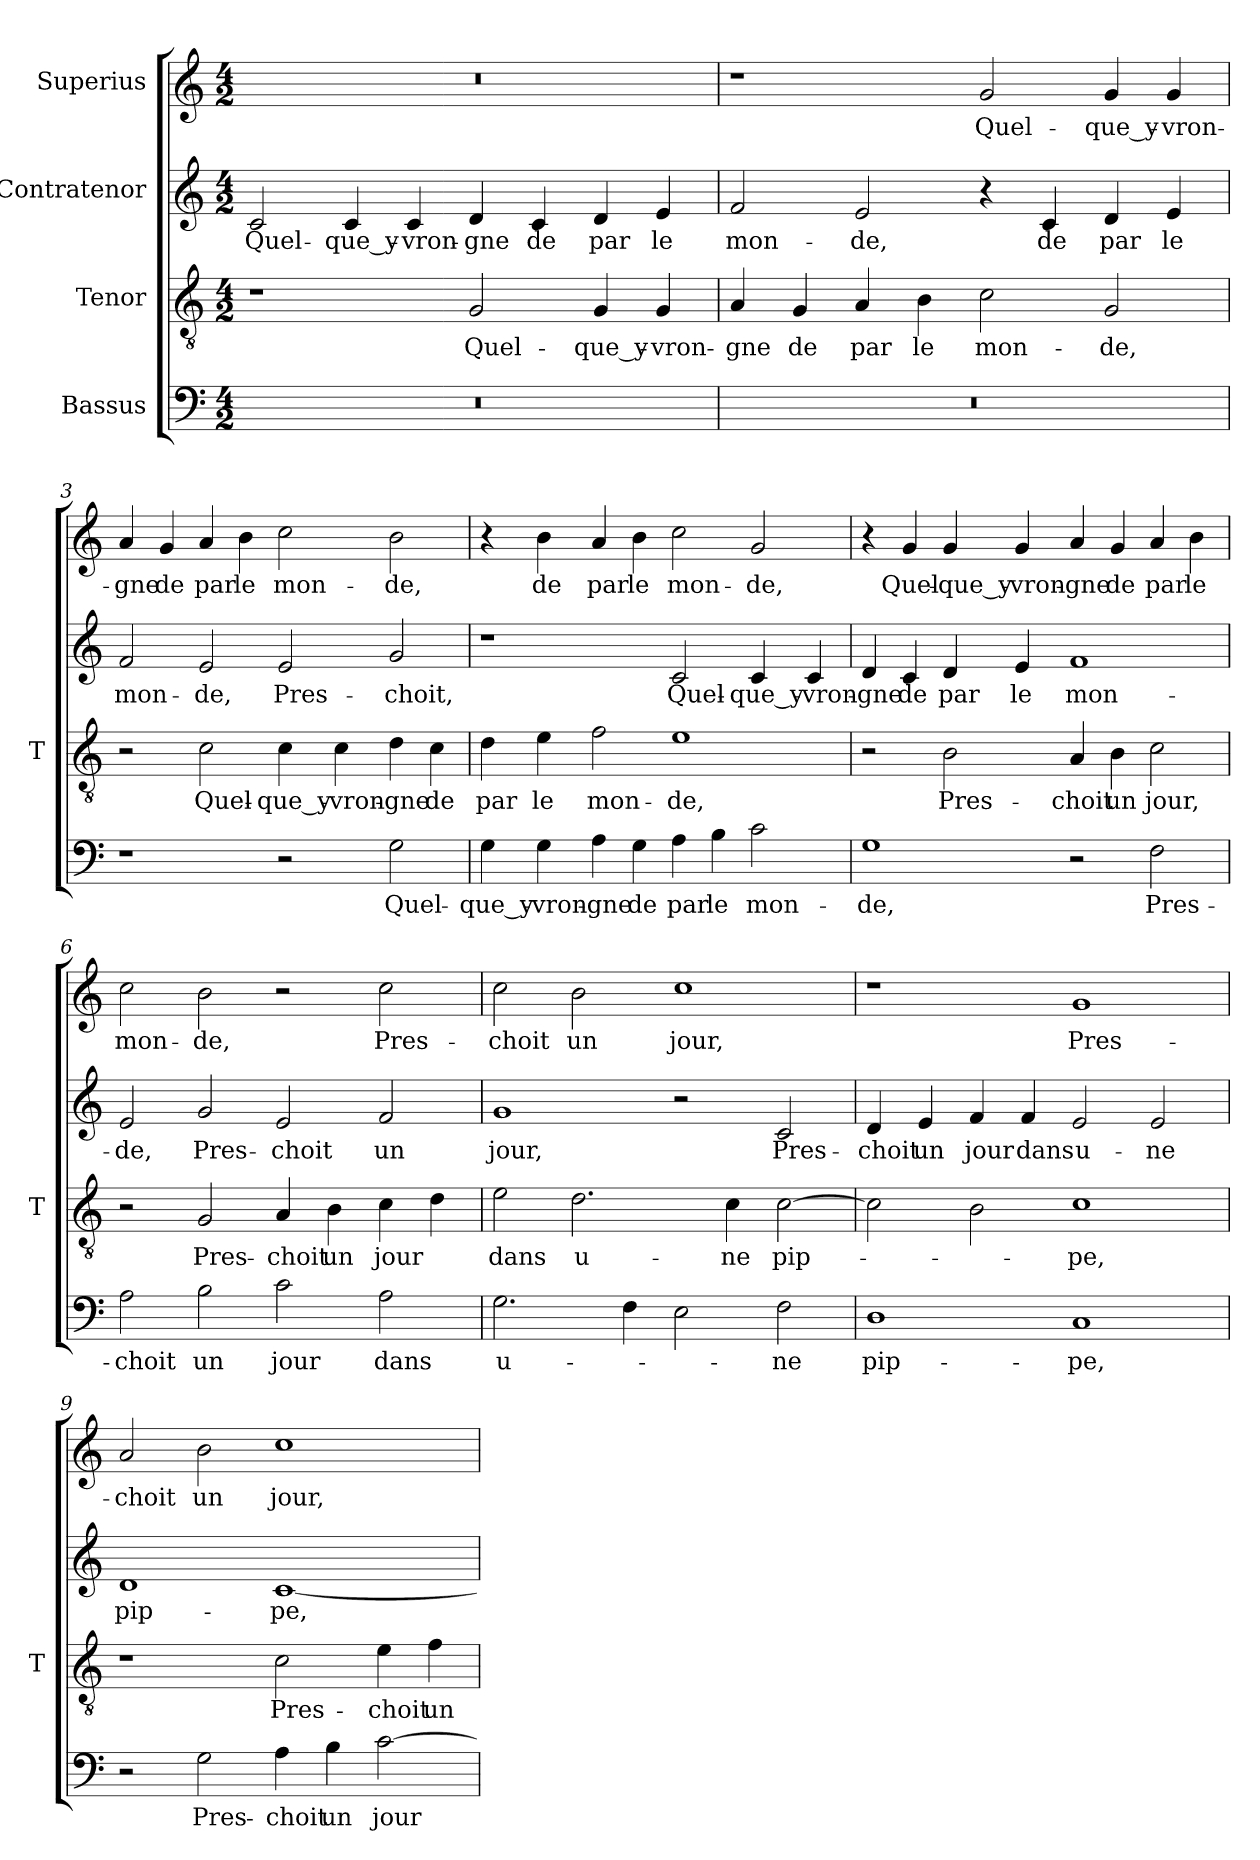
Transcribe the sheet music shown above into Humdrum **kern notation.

**kern	**text	**kern	**text	**kern	**text	**kern	**text
*part4	*part4	*part3	*part3	*part2	*part2	*part1	*part1
*staff4	*staff4	*staff3	*staff3	*staff2	*staff2	*staff1	*staff1
*I"Bassus	*	*I"Tenor	*	*I"Contratenor	*	*I"Superius	*
*	*	*I'T	*	*	*	*	*
*clefF4	*	*clefGv2	*	*clefG2	*	*clefG2	*
*k[]	*	*k[]	*	*k[]	*	*k[]	*
*M4/2	*	*M4/2	*	*M4/2	*	*M4/2	*
=1	=1	=1	=1	=1	=1	=1	=1
0r	.	1r	.	2c	Quel-	0r	.
.	.	.	.	4c	que_y-	.	.
.	.	.	.	4c	vron-	.	.
.	.	2G	Quel-	4d	-gne	.	.
.	.	.	.	4c	-de	.	.
.	.	4G	que_y-	4d	-par	.	.
.	.	4G	vron-	4e	-le	.	.
=2	=2	=2	=2	=2	=2	=2	=2
0r	.	4A	-gne	2f	mon-	1r	.
.	.	4G	-de	.	.	.	.
.	.	4A	-par	2e	-de,	.	.
.	.	4B	-le	.	.	.	.
.	.	2c	mon-	4r	.	2g	Quel-
.	.	.	.	4c	-de	.	.
.	.	2G	-de,	4d	-par	4g	que_y-
.	.	.	.	4e	-le	4g	vron-
=3	=3	=3	=3	=3	=3	=3	=3
1r	.	2r	.	2f	mon-	4a	-gne
.	.	.	.	.	.	4g	-de
.	.	2c	Quel-	2e	-de,	4a	-par
.	.	.	.	.	.	4b	-le
2r	.	4c	que_y-	2e	Pres-	2cc	mon-
.	.	4c	vron-	.	.	.	.
2G	Quel-	4d	-gne	2g	-choit,	2b	-de,
.	.	4c	-de	.	.	.	.
=4	=4	=4	=4	=4	=4	=4	=4
4G	que_y-	4d	-par	1r	.	4r	.
4G	vron-	4e	-le	.	.	4b	-de
4A	-gne	2f	mon-	.	.	4a	-par
4G	-de	.	.	.	.	4b	-le
4A	-par	1e	-de,	2c	Quel-	2cc	mon-
4B	-le	.	.	.	.	.	.
2c	mon-	.	.	4c	que_y-	2g	-de,
.	.	.	.	4c	vron-	.	.
=5	=5	=5	=5	=5	=5	=5	=5
1G	-de,	2r	.	4d	-gne	4r	.
.	.	.	.	4c	-de	4g	Quel-
.	.	2B	Pres-	4d	-par	4g	que_y-
.	.	.	.	4e	-le	4g	vron-
2r	.	4A	-choit	1f	mon-	4a	-gne
.	.	4B	-un	.	.	4g	-de
2F	Pres-	2c	-jour,	.	.	4a	-par
.	.	.	.	.	.	4b	-le
=6	=6	=6	=6	=6	=6	=6	=6
2A	-choit	2r	.	2e	-de,	2cc	mon-
2B	-un	2G	Pres-	2g	Pres-	2b	-de,
2c	-jour	4A	-choit	2e	-choit	2r	.
.	.	4B	-un	.	.	.	.
2A	-dans	4c	-jour	2f	-un	2cc	Pres-
.	.	4d	.	.	.	.	.
=7	=7	=7	=7	=7	=7	=7	=7
2.G	u-	2e	-dans	1g	-jour,	2cc	-choit
.	.	2.d	u-	.	.	2b	-un
4F	.	.	.	.	.	.	.
2E	.	.	.	2r	.	1cc	-jour,
.	.	4c	-ne	.	.	.	.
2F	-ne	[2c	pip-	2c	Pres-	.	.
=8	=8	=8	=8	=8	=8	=8	=8
1D	pip-	2c]	.	4d	-choit	1r	.
.	.	.	.	4e	-un	.	.
.	.	2B	.	4f	-jour	.	.
.	.	.	.	4f	-dans	.	.
1C	-pe,	1c	-pe,	2e	u-	1g	Pres-
.	.	.	.	2e	-ne	.	.
=9	=9	=9	=9	=9	=9	=9	=9
2r	.	1r	.	1d	pip-	2a	-choit
2G	Pres-	.	.	.	.	2b	-un
4A	-choit	2c	Pres-	[1c	-pe,	1cc	-jour,
4B	-un	.	.	.	.	.	.
[2c	-jour	4e	-choit	.	.	.	.
.	.	4f	-un	.	.	.	.
=	=	=	=	=	=	=	=
*-	*-	*-	*-	*-	*-	*-	*-
